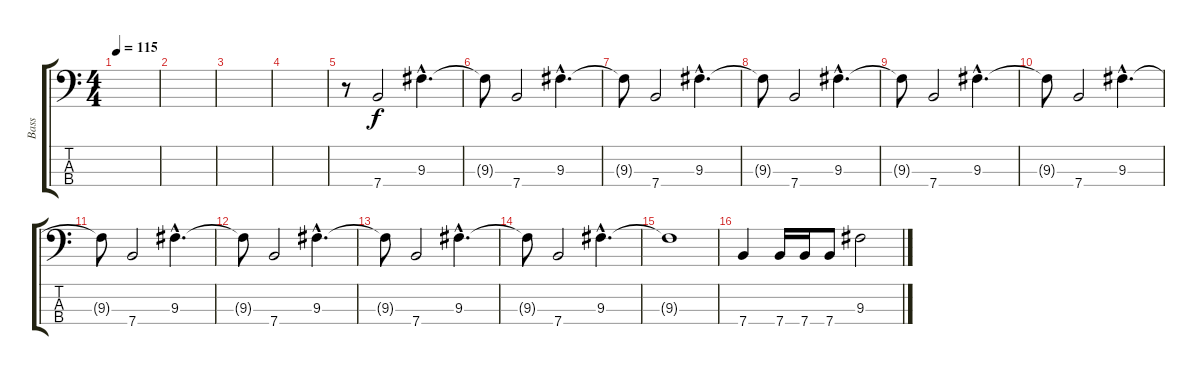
\track ("Bass" "Bass") {instrument electricbassfinger}
\staff {score tabs}
\tuning (G2 D2 A1 E1) {hide}
\ts (4 4)
\tempo 115
\clef f4
\ks c
|
|
|
|
r.8 7.4.2 9.3{hac}.4{d} |
9.3{t}.8 7.4.2 9.3{hac}.4{d} |
9.3{t}.8 7.4.2 9.3{hac}.4{d} |
9.3{t}.8 7.4.2 9.3{hac}.4{d} |
9.3{t}.8 7.4.2 9.3{hac}.4{d} |
9.3{t}.8 7.4.2 9.3{hac}.4{d} |
9.3{t}.8 7.4.2 9.3{hac}.4{d} |
9.3{t}.8 7.4.2 9.3{hac}.4{d} |
9.3{t}.8 7.4.2 9.3{hac}.4{d} |
9.3{t}.8 7.4.2 9.3{hac}.4{d} |
9.3{t}.1 |
7.4.4 7.4.16 7.4.16 7.4.8 9.3.2
